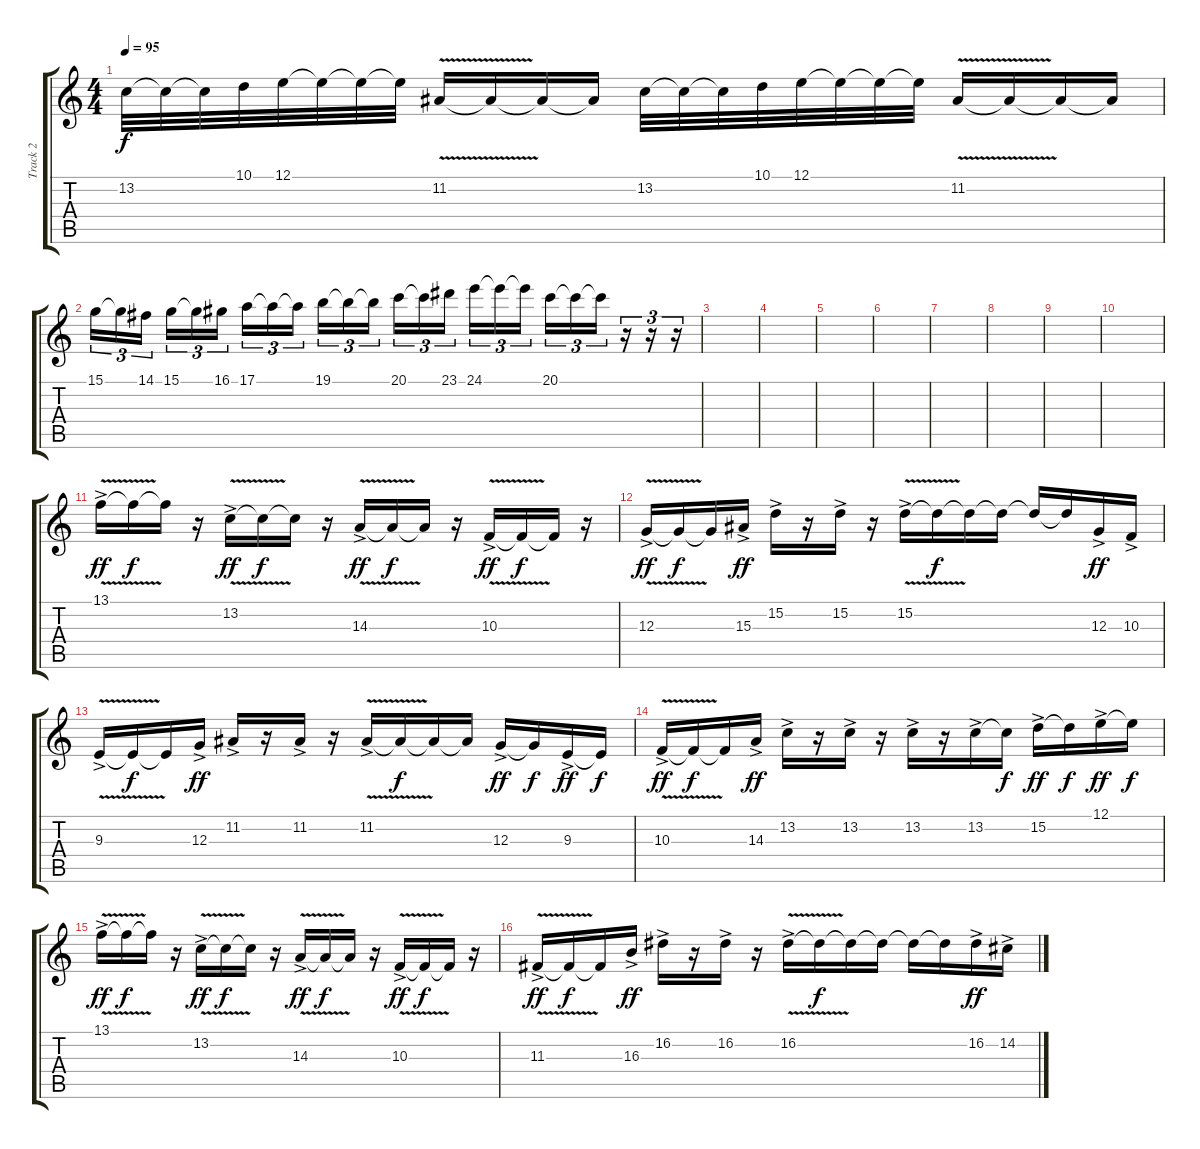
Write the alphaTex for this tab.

\track ("Track 2" "Track 2") {instrument flute}
\staff {score tabs}
\tuning (E4 B3 G3 D3 A2 E2) {hide}
\ts (4 4)
\tempo 95
\clef g2
\ks c
13.2.32{dy f} 13.2{t}.32 13.2{t}.32 10.1.32 12.1.32 12.1{t}.32 12.1{t}.32 12.1{t}.32 11.2{v}.16 11.2{t}.16 11.2{t}.16 11.2{t}.16 13.2.32 13.2{t}.32 13.2{t}.32 10.1.32 12.1.32 12.1{t}.32 12.1{t}.32 12.1{t}.32 11.2{v}.16 11.2{t}.16 11.2{t}.16 11.2{t}.16 |
15.1.16{tu (3 2)} 15.1{t}.16{tu (3 2)} 14.1.16{tu (3 2) beam splitsecondary} 15.1.16{tu (3 2)} 15.1{t}.16{tu (3 2)} 16.1.16{tu (3 2)} 17.1.16{tu (3 2)} 17.1{t}.16{tu (3 2)} 17.1{t}.16{tu (3 2) beam splitsecondary} 19.1.16{tu (3 2)} 19.1{t}.16{tu (3 2)} 19.1{t}.16{tu (3 2)} 20.1.16{tu (3 2)} 20.1{t}.16{tu (3 2)} 23.1.16{tu (3 2) beam splitsecondary} 24.1.16{tu (3 2)} 24.1{t}.16{tu (3 2)} 24.1{t}.16{tu (3 2)} 20.1.16{tu (3 2)} 20.1{t}.16{tu (3 2)} 20.1{t}.16{tu (3 2)} r.16{tu (3 2)} r.16{tu (3 2)} r.16{tu (3 2)} |
|
|
|
|
|
|
|
|
13.1{v ac}.16{dy ff} 13.1{t}.16{dy f} 13.1{t}.16 r.16 13.2{v ac}.16{dy ff} 13.2{t}.16{dy f} 13.2{t}.16 r.16 14.3{v ac}.16{dy ff} 14.3{t}.16{dy f} 14.3{t}.16 r.16 10.3{v ac}.16{dy ff} 10.3{t}.16{dy f} 10.3{t}.16 r.16 |
12.3{v ac}.16{dy ff} 12.3{t}.16{dy f} 12.3{t}.16 15.3{ac}.16{dy ff} 15.2{ac}.16 r.16 15.2{ac}.16 r.16 15.2{v ac}.16 15.2{t}.16{dy f} 15.2{t}.16 15.2{t}.16 15.2{t}.16 15.2{t}.16 12.3{ac}.16{dy ff} 10.3{ac}.16 |
9.3{v ac}.16 9.3{t}.16{dy f} 9.3{t}.16 12.3{ac}.16{dy ff} 11.2{ac}.16 r.16 11.2{ac}.16 r.16 11.2{v ac}.16 11.2{t}.16{dy f} 11.2{t}.16 11.2{t}.16 12.3{ac}.16{dy ff} 12.3{t}.16{dy f} 9.3{ac}.16{dy ff} 9.3{t}.16{dy f} |
10.3{v ac}.16{dy ff} 10.3{t}.16{dy f} 10.3{t}.16 14.3{ac}.16{dy ff} 13.2{ac}.16 r.16 13.2{ac}.16 r.16 13.2{ac}.16 r.16 13.2{ac}.16 13.2{t}.16{dy f} 15.2{ac}.16{dy ff} 15.2{t}.16{dy f} 12.1{ac}.16{dy ff} 12.1{t}.16{dy f} |
13.1{v ac}.16{dy ff} 13.1{t}.16{dy f} 13.1{t}.16 r.16 13.2{v ac}.16{dy ff} 13.2{t}.16{dy f} 13.2{t}.16 r.16 14.3{v ac}.16{dy ff} 14.3{t}.16{dy f} 14.3{t}.16 r.16 10.3{v ac}.16{dy ff} 10.3{t}.16{dy f} 10.3{t}.16 r.16 |
11.3{v ac}.16{dy ff} 11.3{t}.16{dy f} 11.3{t}.16 16.3{ac}.16{dy ff} 16.2{ac}.16 r.16 16.2{ac}.16 r.16 16.2{v ac}.16 16.2{t}.16{dy f} 16.2{t}.16 16.2{t}.16 16.2{t}.16 16.2{t}.16 16.2{ac}.16{dy ff} 14.2{ac}.16
